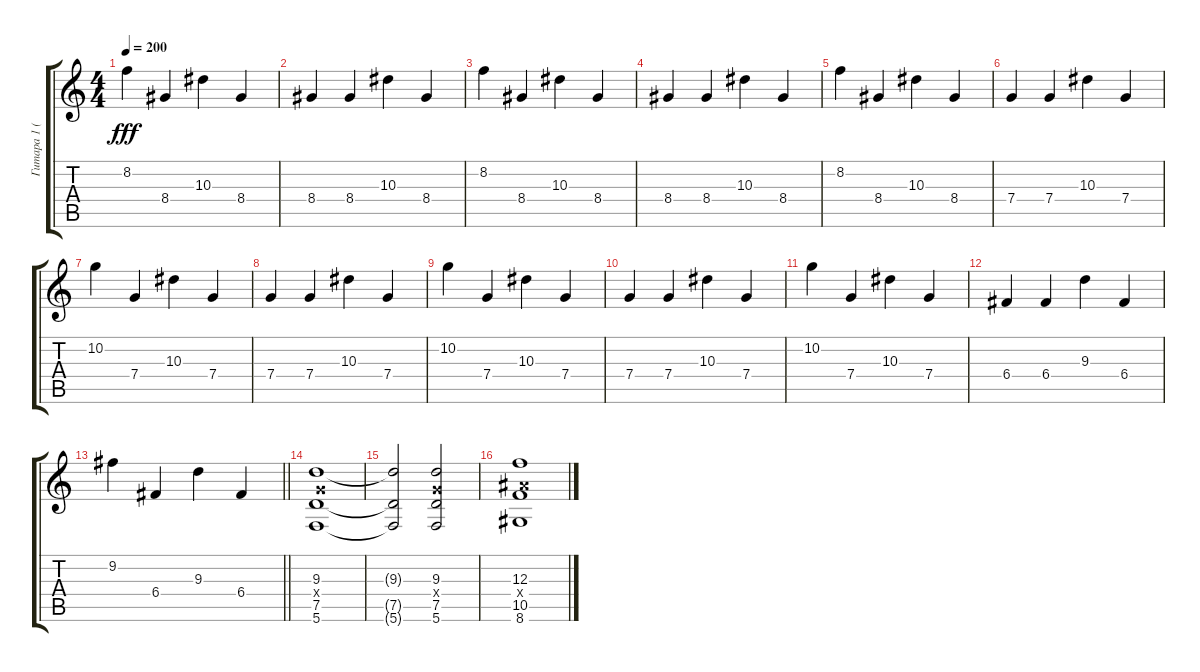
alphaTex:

\track ("Гитара 1 (перегруз)" "Гитара 1 (") {instrument overdrivenguitar}
\staff {score tabs}
\tuning (D4 A3 F3 C3 G2 C2) {hide}
\ts (4 4)
\tempo 200
\clef g2
\ks c
8.2.4{dy fff} 8.4.4 10.3.4 8.4.4 |
8.4.4 8.4.4 10.3.4 8.4.4 |
8.2.4 8.4.4 10.3.4 8.4.4 |
8.4.4 8.4.4 10.3.4 8.4.4 |
8.2.4 8.4.4 10.3.4 8.4.4 |
7.4.4 7.4.4 10.3.4 7.4.4 |
10.2.4 7.4.4 10.3.4 7.4.4 |
7.4.4 7.4.4 10.3.4 7.4.4 |
10.2.4 7.4.4 10.3.4 7.4.4 |
7.4.4 7.4.4 10.3.4 7.4.4 |
10.2.4 7.4.4 10.3.4 7.4.4 |
6.4.4 6.4.4 9.3.4 6.4.4 |
\barLineRight lightlight
9.2.4 6.4.4 9.3.4 6.4.4 |
\section ("" " ")
(9.3 7.4{x} 7.5 5.6).1 |
(9.3{t} 7.5{t} 5.6{t}).2 (9.3 7.4{x} 7.5 5.6).2 |
(12.3 10.4{x} 10.5 8.6).1
